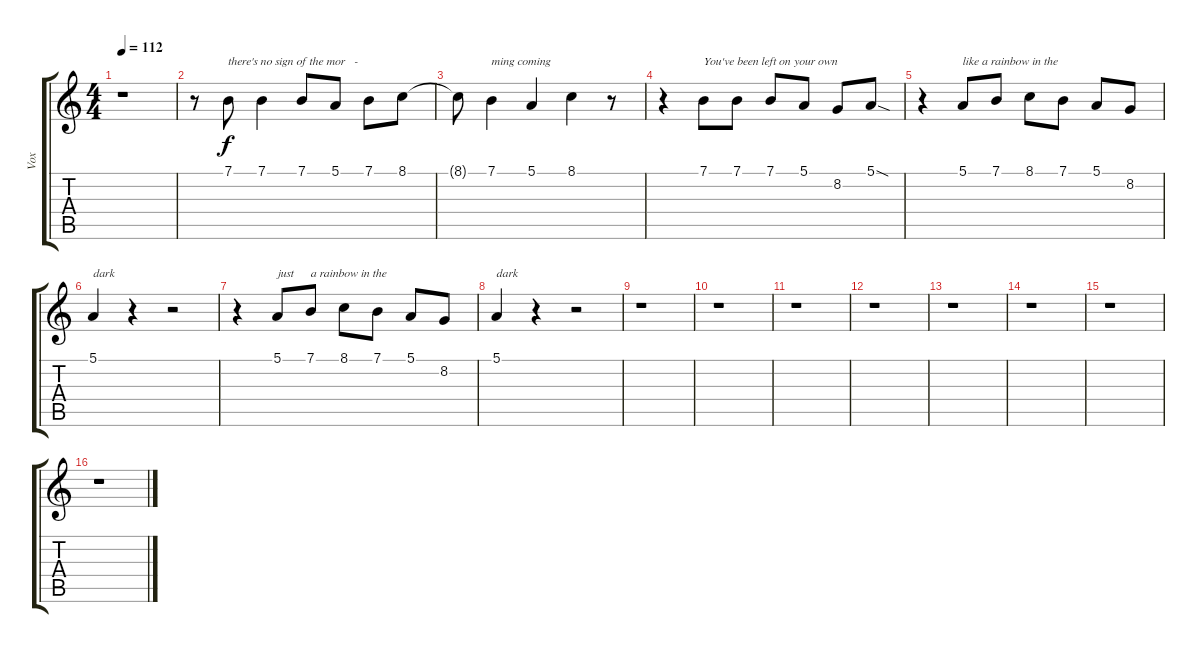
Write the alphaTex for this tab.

\track ("Vox" "Vox") {instrument violin}
\staff {score tabs}
\tuning (E4 B3 G3 D3 A2 E2) {hide}
\ts (4 4)
\tempo 112
\clef g2
\ks c
r.1{dy f} |
r.8 7.1.8{txt "there's no sign of the mor   -"} 7.1.4 7.1.8 5.1.8 7.1.8 8.1.8 |
8.1{t}.8 7.1.4{txt "ming coming"} 5.1.4 8.1.4 r.8 |
r.4 7.1.8{txt "You've been left on your own"} 7.1.8 7.1.8 5.1.8 8.2.8 5.1{sod}.8 |
r.4 5.1.8{txt "like a rainbow in the"} 7.1.8 8.1.8 7.1.8 5.1.8 8.2.8 |
5.1.4{txt "dark"} r.4 r.2 |
r.4 5.1.8{txt "just"} 7.1.8{txt "a rainbow in the "} 8.1.8 7.1.8 5.1.8 8.2.8 |
5.1.4{txt "dark"} r.4 r.2 |
r.1 |
r.1 |
r.1 |
r.1 |
r.1 |
r.1 |
r.1 |
r.1
